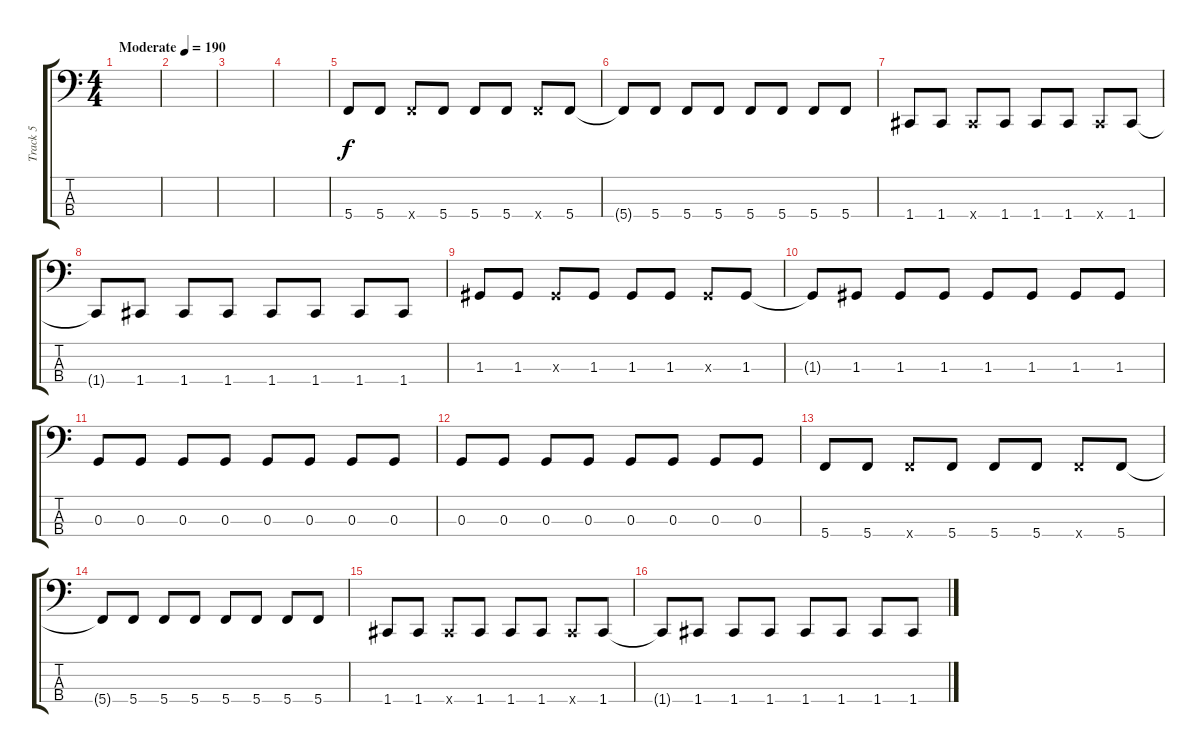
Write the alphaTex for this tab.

\track ("Track 5" "Track 5") {instrument electricbassfinger}
\staff {score tabs}
\tuning (F2 C2 G1 C1) {hide}
\ts (4 4)
\tempo (190 "Moderate")
\clef f4
\ks c
|
|
|
|
5.4.8 5.4.8 5.4{x}.8 5.4.8 5.4.8 5.4.8 5.4{x}.8 5.4.8 |
5.4{t}.8 5.4.8 5.4.8 5.4.8 5.4.8 5.4.8 5.4.8 5.4.8 |
1.4.8 1.4.8 1.4{x}.8 1.4.8 1.4.8 1.4.8 1.4{x}.8 1.4.8 |
1.4{t}.8 1.4.8 1.4.8 1.4.8 1.4.8 1.4.8 1.4.8 1.4.8 |
1.3.8 1.3.8 1.3{x}.8 1.3.8 1.3.8 1.3.8 1.3{x}.8 1.3.8 |
1.3{t}.8 1.3.8 1.3.8 1.3.8 1.3.8 1.3.8 1.3.8 1.3.8 |
0.3.8 0.3.8 0.3.8 0.3.8 0.3.8 0.3.8 0.3.8 0.3.8 |
0.3.8 0.3.8 0.3.8 0.3.8 0.3.8 0.3.8 0.3.8 0.3.8 |
5.4.8 5.4.8 5.4{x}.8 5.4.8 5.4.8 5.4.8 5.4{x}.8 5.4.8 |
5.4{t}.8 5.4.8 5.4.8 5.4.8 5.4.8 5.4.8 5.4.8 5.4.8 |
1.4.8 1.4.8 1.4{x}.8 1.4.8 1.4.8 1.4.8 1.4{x}.8 1.4.8 |
1.4{t}.8 1.4.8 1.4.8 1.4.8 1.4.8 1.4.8 1.4.8 1.4.8
